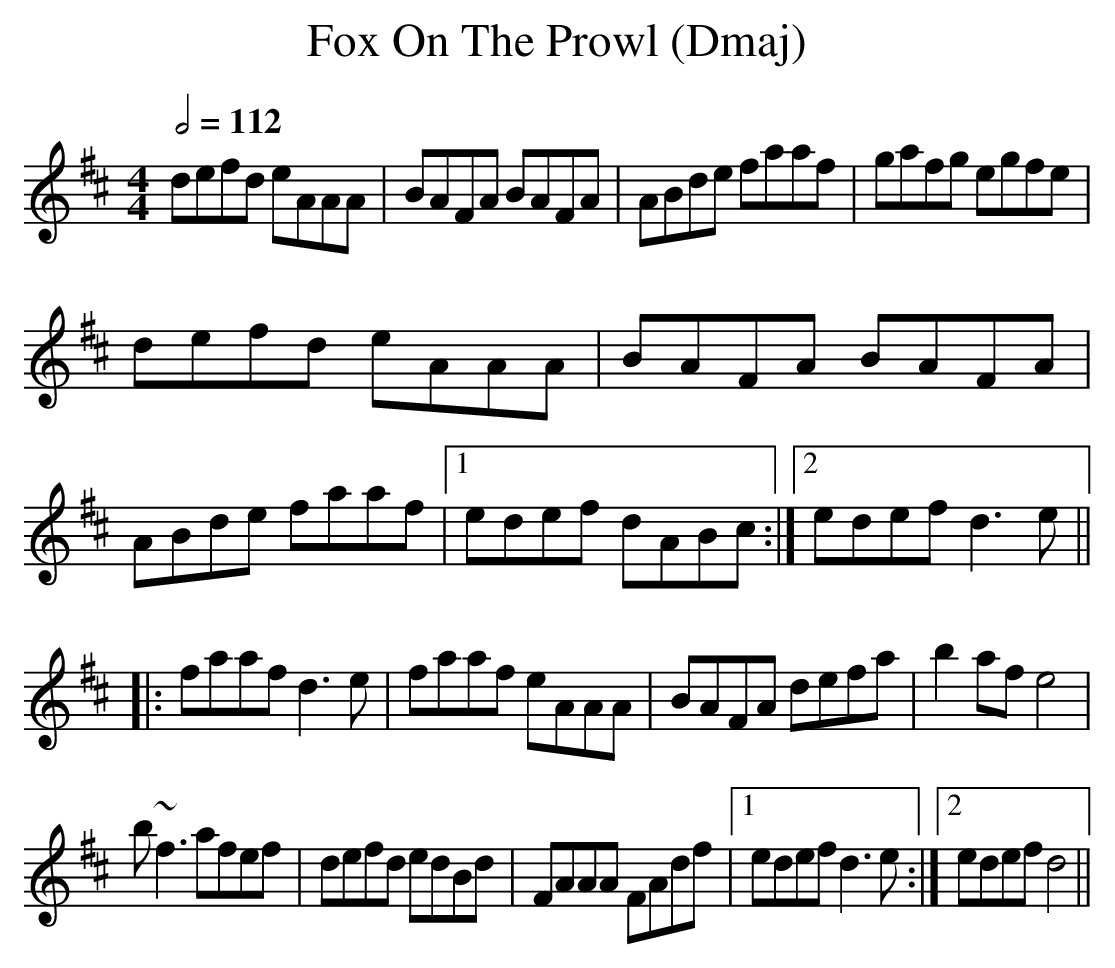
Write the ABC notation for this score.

X:1
T:Fox On The Prowl (Dmaj)
Q:1/2=112
M:4/4
L:1/8
K:Dmaj
defd eAAA|BAFA BAFA|ABde faaf|gafg egfe|
defd eAAA|BAFA BAFA|ABde faaf|1edef dABc:|2edef d3e||
|:faaf d3e|faaf eAAA|BAFA defa|b2 af e4|
b~f3 afef|defd edBd|FAAA FAdf|1edef d3e:|2edef d4||
